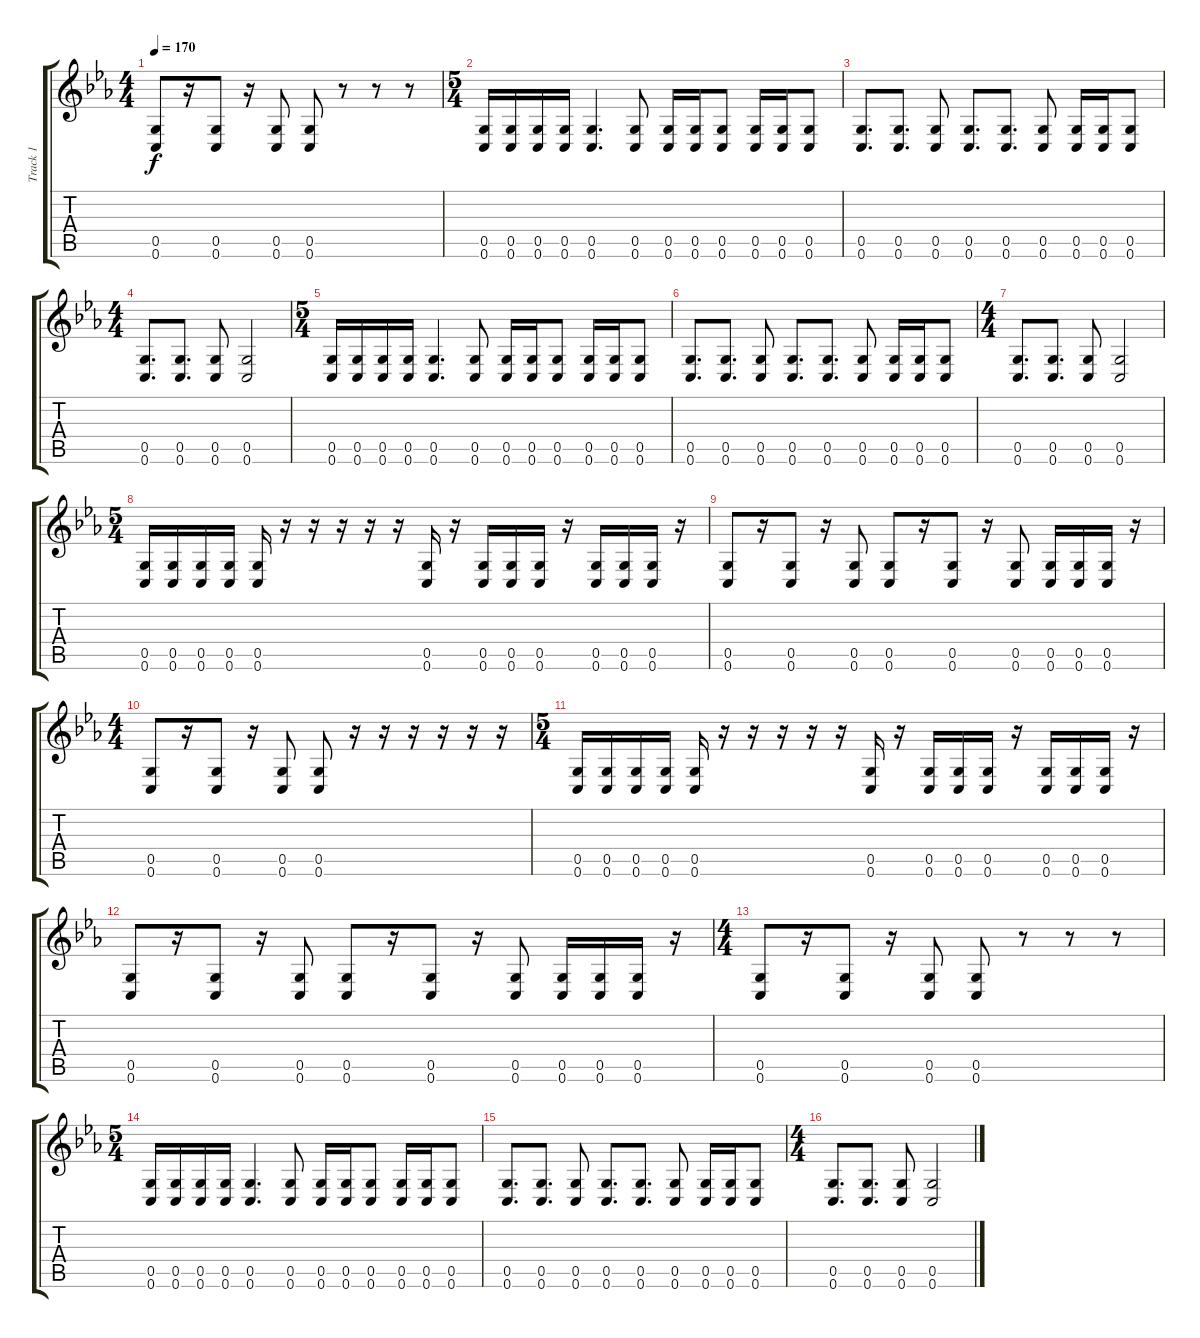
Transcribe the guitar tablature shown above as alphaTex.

\track ("Track 1" "Track 1") {instrument distortionguitar}
\staff {score tabs}
\tuning (D4 A3 F3 C3 G2 C2) {hide}
\ts (4 4)
\tempo 170
\clef g2
\ks cminor
(0.5 0.6).8{dy f} r.16 (0.5 0.6).8 r.16 (0.5 0.6).8 (0.5 0.6).8 r.8 r.8 r.8 |
\ts (5 4)
(0.5 0.6).16 (0.5 0.6).16 (0.5 0.6).16 (0.5 0.6).16 (0.5 0.6).4{d} (0.5 0.6).8 (0.5 0.6).16 (0.5 0.6).16 (0.5 0.6).8 (0.5 0.6).16 (0.5 0.6).16 (0.5 0.6).8 |
(0.5 0.6).8{d} (0.5 0.6).8{d} (0.5 0.6).8 (0.5 0.6).8{d} (0.5 0.6).8{d} (0.5 0.6).8 (0.5 0.6).16 (0.5 0.6).16 (0.5 0.6).8 |
\ts (4 4)
(0.5 0.6).8{d} (0.5 0.6).8{d} (0.5 0.6).8 (0.5 0.6).2 |
\ts (5 4)
(0.5 0.6).16 (0.5 0.6).16 (0.5 0.6).16 (0.5 0.6).16 (0.5 0.6).4{d} (0.5 0.6).8 (0.5 0.6).16 (0.5 0.6).16 (0.5 0.6).8 (0.5 0.6).16 (0.5 0.6).16 (0.5 0.6).8 |
(0.5 0.6).8{d} (0.5 0.6).8{d} (0.5 0.6).8 (0.5 0.6).8{d} (0.5 0.6).8{d} (0.5 0.6).8 (0.5 0.6).16 (0.5 0.6).16 (0.5 0.6).8 |
\ts (4 4)
(0.5 0.6).8{d} (0.5 0.6).8{d} (0.5 0.6).8 (0.5 0.6).2 |
\ts (5 4)
(0.5 0.6).16 (0.5 0.6).16 (0.5 0.6).16 (0.5 0.6).16 (0.5 0.6).16 r.16 r.16 r.16 r.16 r.16 (0.5 0.6).16 r.16 (0.5 0.6).16 (0.5 0.6).16 (0.5 0.6).16 r.16 (0.5 0.6).16 (0.5 0.6).16 (0.5 0.6).16 r.16 |
(0.5 0.6).8 r.16 (0.5 0.6).8 r.16 (0.5 0.6).8 (0.5 0.6).8 r.16 (0.5 0.6).8 r.16 (0.5 0.6).8 (0.5 0.6).16 (0.5 0.6).16 (0.5 0.6).16 r.16 |
\ts (4 4)
(0.5 0.6).8 r.16 (0.5 0.6).8 r.16 (0.5 0.6).8 (0.5 0.6).8 r.16 r.16 r.16 r.16 r.16 r.16 |
\ts (5 4)
(0.5 0.6).16 (0.5 0.6).16 (0.5 0.6).16 (0.5 0.6).16 (0.5 0.6).16 r.16 r.16 r.16 r.16 r.16 (0.5 0.6).16 r.16 (0.5 0.6).16 (0.5 0.6).16 (0.5 0.6).16 r.16 (0.5 0.6).16 (0.5 0.6).16 (0.5 0.6).16 r.16 |
(0.5 0.6).8 r.16 (0.5 0.6).8 r.16 (0.5 0.6).8 (0.5 0.6).8 r.16 (0.5 0.6).8 r.16 (0.5 0.6).8 (0.5 0.6).16 (0.5 0.6).16 (0.5 0.6).16 r.16 |
\ts (4 4)
(0.5 0.6).8 r.16 (0.5 0.6).8 r.16 (0.5 0.6).8 (0.5 0.6).8 r.8 r.8 r.8 |
\ts (5 4)
(0.5 0.6).16 (0.5 0.6).16 (0.5 0.6).16 (0.5 0.6).16 (0.5 0.6).4{d} (0.5 0.6).8 (0.5 0.6).16 (0.5 0.6).16 (0.5 0.6).8 (0.5 0.6).16 (0.5 0.6).16 (0.5 0.6).8 |
(0.5 0.6).8{d} (0.5 0.6).8{d} (0.5 0.6).8 (0.5 0.6).8{d} (0.5 0.6).8{d} (0.5 0.6).8 (0.5 0.6).16 (0.5 0.6).16 (0.5 0.6).8 |
\ts (4 4)
(0.5 0.6).8{d} (0.5 0.6).8{d} (0.5 0.6).8 (0.5 0.6).2
